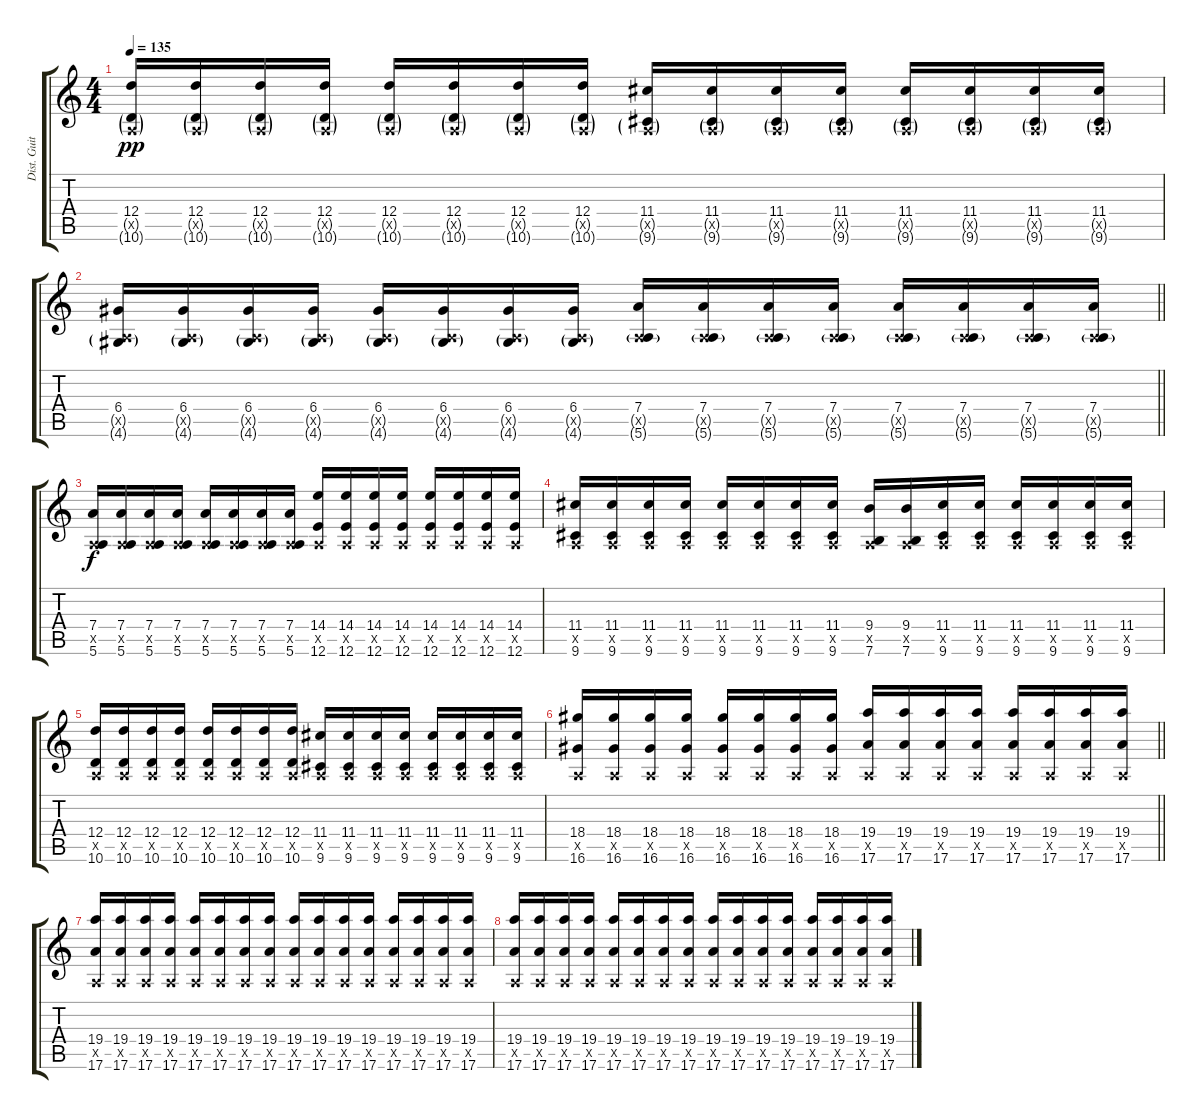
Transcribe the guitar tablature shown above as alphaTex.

\track ("Dist. Guitar" "Dist. Guit") {instrument distortionguitar}
\staff {score tabs}
\tuning (E4 B3 G3 D3 A2 E2) {hide}
\ts (4 4)
\tempo 135
\clef g2
\ks c
(12.4 0.5{g x} 10.6{g}).16{dy pp} (12.4 0.5{g x} 10.6{g}).16 (12.4 0.5{g x} 10.6{g}).16 (12.4 0.5{g x} 10.6{g}).16 (12.4 0.5{g x} 10.6{g}).16 (12.4 0.5{g x} 10.6{g}).16 (12.4 0.5{g x} 10.6{g}).16 (12.4 0.5{g x} 10.6{g}).16 (11.4 0.5{g x} 9.6{g}).16 (11.4 0.5{g x} 9.6{g}).16 (11.4 0.5{g x} 9.6{g}).16 (11.4 0.5{g x} 9.6{g}).16 (11.4 0.5{g x} 9.6{g}).16 (11.4 0.5{g x} 9.6{g}).16 (11.4 0.5{g x} 9.6{g}).16 (11.4 0.5{g x} 9.6{g}).16 |
\barLineRight lightlight
(6.4 0.5{g x} 4.6{g}).16 (6.4 0.5{g x} 4.6{g}).16 (6.4 0.5{g x} 4.6{g}).16 (6.4 0.5{g x} 4.6{g}).16 (6.4 0.5{g x} 4.6{g}).16 (6.4 0.5{g x} 4.6{g}).16 (6.4 0.5{g x} 4.6{g}).16 (6.4 0.5{g x} 4.6{g}).16 (7.4 0.5{g x} 5.6{g}).16 (7.4 0.5{g x} 5.6{g}).16 (7.4 0.5{g x} 5.6{g}).16 (7.4 0.5{g x} 5.6{g}).16 (7.4 0.5{g x} 5.6{g}).16 (7.4 0.5{g x} 5.6{g}).16 (7.4 0.5{g x} 5.6{g}).16 (7.4 0.5{g x} 5.6{g}).16 |
(7.4 0.5{x} 5.6).16{dy f} (7.4 0.5{x} 5.6).16 (7.4 0.5{x} 5.6).16 (7.4 0.5{x} 5.6).16 (7.4 0.5{x} 5.6).16 (7.4 0.5{x} 5.6).16 (7.4 0.5{x} 5.6).16 (7.4 0.5{x} 5.6).16 (14.4 0.5{x} 12.6).16 (14.4 0.5{x} 12.6).16 (14.4 0.5{x} 12.6).16 (14.4 0.5{x} 12.6).16 (14.4 0.5{x} 12.6).16 (14.4 0.5{x} 12.6).16 (14.4 0.5{x} 12.6).16 (14.4 0.5{x} 12.6).16 |
(11.4 0.5{x} 9.6).16 (11.4 0.5{x} 9.6).16 (11.4 0.5{x} 9.6).16 (11.4 0.5{x} 9.6).16 (11.4 0.5{x} 9.6).16 (11.4 0.5{x} 9.6).16 (11.4 0.5{x} 9.6).16 (11.4 0.5{x} 9.6).16 (9.4 0.5{x} 7.6).16 (9.4 0.5{x} 7.6).16 (11.4 0.5{x} 9.6).16 (11.4 0.5{x} 9.6).16 (11.4 0.5{x} 9.6).16 (11.4 0.5{x} 9.6).16 (11.4 0.5{x} 9.6).16 (11.4 0.5{x} 9.6).16 |
(12.4 0.5{x} 10.6).16 (12.4 0.5{x} 10.6).16 (12.4 0.5{x} 10.6).16 (12.4 0.5{x} 10.6).16 (12.4 0.5{x} 10.6).16 (12.4 0.5{x} 10.6).16 (12.4 0.5{x} 10.6).16 (12.4 0.5{x} 10.6).16 (11.4 0.5{x} 9.6).16 (11.4 0.5{x} 9.6).16 (11.4 0.5{x} 9.6).16 (11.4 0.5{x} 9.6).16 (11.4 0.5{x} 9.6).16 (11.4 0.5{x} 9.6).16 (11.4 0.5{x} 9.6).16 (11.4 0.5{x} 9.6).16 |
\barLineRight lightlight
(18.4 0.5{x} 16.6).16 (18.4 0.5{x} 16.6).16 (18.4 0.5{x} 16.6).16 (18.4 0.5{x} 16.6).16 (18.4 0.5{x} 16.6).16 (18.4 0.5{x} 16.6).16 (18.4 0.5{x} 16.6).16 (18.4 0.5{x} 16.6).16 (19.4 0.5{x} 17.6).16 (19.4 0.5{x} 17.6).16 (19.4 0.5{x} 17.6).16 (19.4 0.5{x} 17.6).16 (19.4 0.5{x} 17.6).16 (19.4 0.5{x} 17.6).16 (19.4 0.5{x} 17.6).16 (19.4 0.5{x} 17.6).16 |
(19.4 0.5{x} 17.6).16 (19.4 0.5{x} 17.6).16 (19.4 0.5{x} 17.6).16 (19.4 0.5{x} 17.6).16 (19.4 0.5{x} 17.6).16 (19.4 0.5{x} 17.6).16 (19.4 0.5{x} 17.6).16 (19.4 0.5{x} 17.6).16 (19.4 0.5{x} 17.6).16 (19.4 0.5{x} 17.6).16 (19.4 0.5{x} 17.6).16 (19.4 0.5{x} 17.6).16 (19.4 0.5{x} 17.6).16 (19.4 0.5{x} 17.6).16 (19.4 0.5{x} 17.6).16 (19.4 0.5{x} 17.6).16 |
(19.4 0.5{x} 17.6).16 (19.4 0.5{x} 17.6).16 (19.4 0.5{x} 17.6).16 (19.4 0.5{x} 17.6).16 (19.4 0.5{x} 17.6).16 (19.4 0.5{x} 17.6).16 (19.4 0.5{x} 17.6).16 (19.4 0.5{x} 17.6).16 (19.4 0.5{x} 17.6).16 (19.4 0.5{x} 17.6).16 (19.4 0.5{x} 17.6).16 (19.4 0.5{x} 17.6).16 (19.4 0.5{x} 17.6).16 (19.4 0.5{x} 17.6).16 (19.4 0.5{x} 17.6).16 (19.4 0.5{x} 17.6).16
